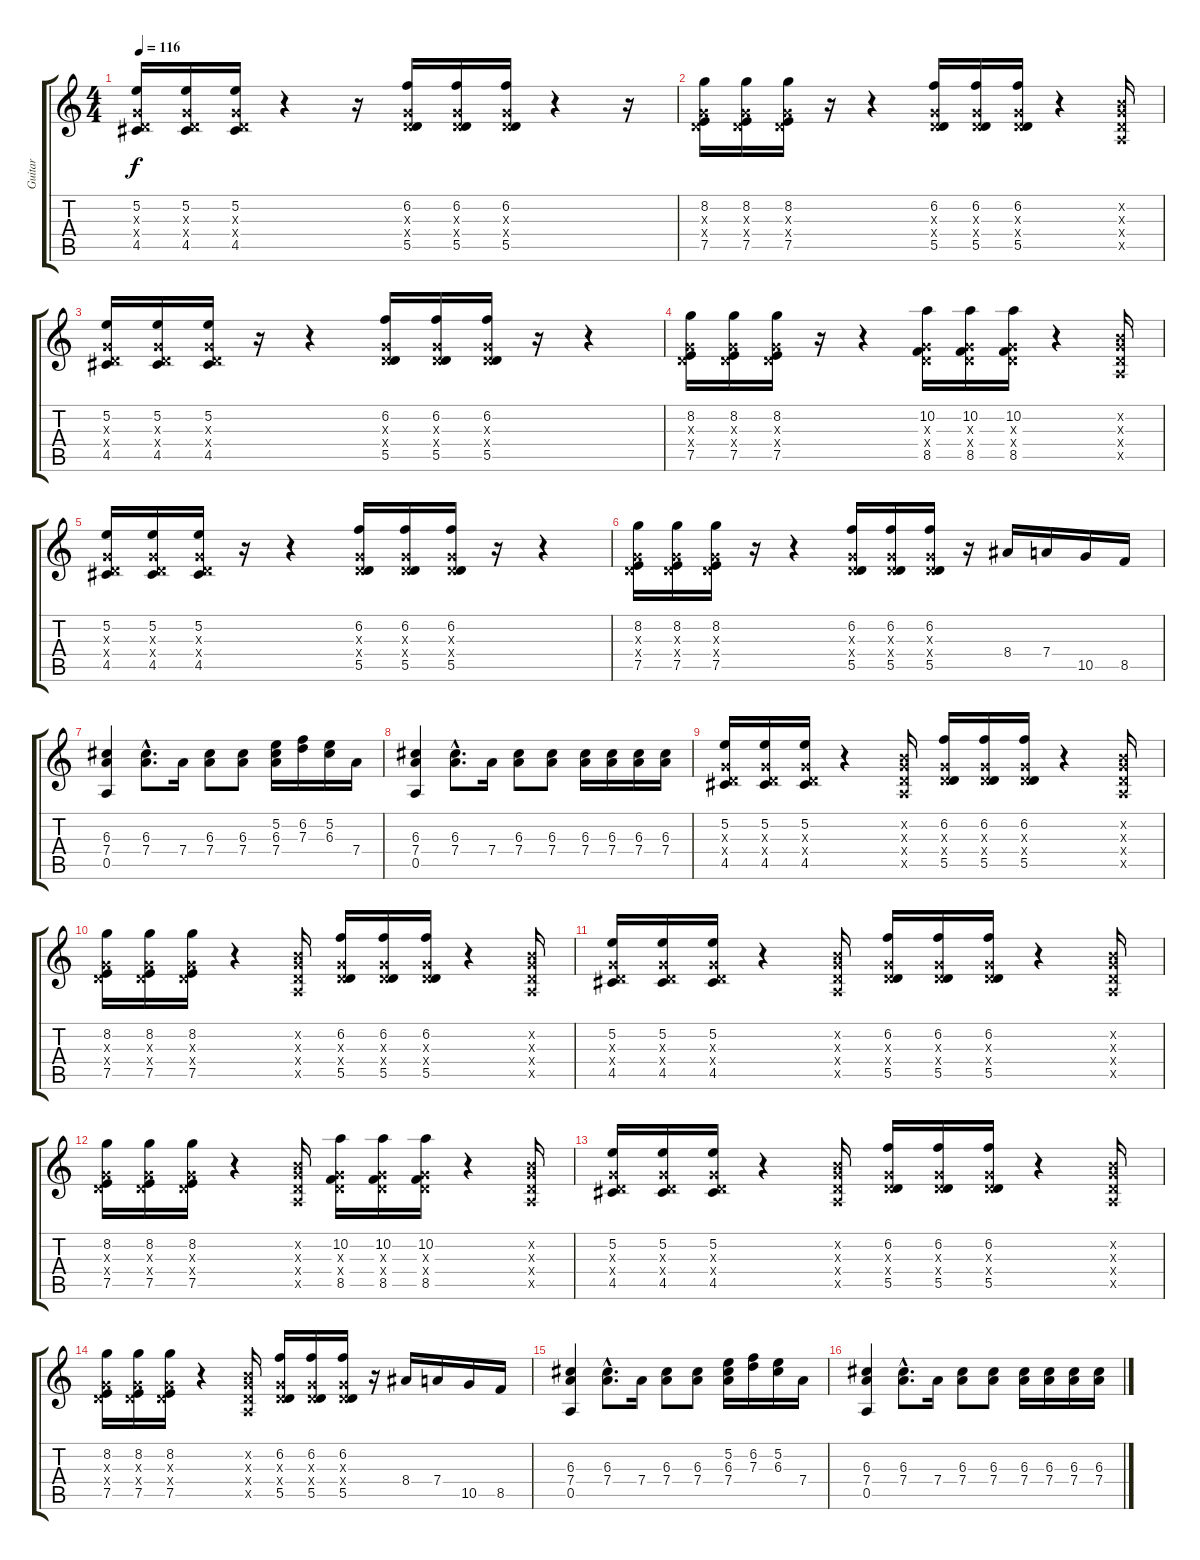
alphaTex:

\track ("Guitar" "Guitar") {instrument distortionguitar}
\staff {score tabs}
\tuning (E4 B3 G3 D3 A2 D2) {hide}
\ts (4 4)
\tempo 116
\clef g2
\ks c
(5.2 0.3{x} 0.4{x} 4.5).16{dy f} (5.2 0.3{x} 0.4{x} 4.5).16 (5.2 0.3{x} 0.4{x} 4.5).16 r.4 r.16 (6.2 0.3{x} 0.4{x} 5.5).16 (6.2 0.3{x} 0.4{x} 5.5).16 (6.2 0.3{x} 0.4{x} 5.5).16 r.4 r.16 |
(8.2 0.3{x} 0.4{x} 7.5).16 (8.2 0.3{x} 0.4{x} 7.5).16 (8.2 0.3{x} 0.4{x} 7.5).16 r.16 r.4 (6.2 0.3{x} 0.4{x} 5.5).16 (6.2 0.3{x} 0.4{x} 5.5).16 (6.2 0.3{x} 0.4{x} 5.5).16 r.4 (0.2{x} 0.3{x} 0.4{x} 0.5{x}).16 |
(5.2 0.3{x} 0.4{x} 4.5).16 (5.2 0.3{x} 0.4{x} 4.5).16 (5.2 0.3{x} 0.4{x} 4.5).16 r.16 r.4 (6.2 0.3{x} 0.4{x} 5.5).16 (6.2 0.3{x} 0.4{x} 5.5).16 (6.2 0.3{x} 0.4{x} 5.5).16 r.16 r.4 |
(8.2 0.3{x} 0.4{x} 7.5).16 (8.2 0.3{x} 0.4{x} 7.5).16 (8.2 0.3{x} 0.4{x} 7.5).16 r.16 r.4 (10.2 0.3{x} 0.4{x} 8.5).16 (10.2 0.3{x} 0.4{x} 8.5).16 (10.2 0.3{x} 0.4{x} 8.5).16 r.4 (0.2{x} 0.3{x} 0.4{x} 0.5{x}).16 |
(5.2 0.3{x} 0.4{x} 4.5).16 (5.2 0.3{x} 0.4{x} 4.5).16 (5.2 0.3{x} 0.4{x} 4.5).16 r.16 r.4 (6.2 0.3{x} 0.4{x} 5.5).16 (6.2 0.3{x} 0.4{x} 5.5).16 (6.2 0.3{x} 0.4{x} 5.5).16 r.16 r.4 |
(8.2 0.3{x} 0.4{x} 7.5).16 (8.2 0.3{x} 0.4{x} 7.5).16 (8.2 0.3{x} 0.4{x} 7.5).16 r.16 r.4 (6.2 0.3{x} 0.4{x} 5.5).16 (6.2 0.3{x} 0.4{x} 5.5).16 (6.2 0.3{x} 0.4{x} 5.5).16 r.16 8.4.16 7.4.16 10.5.16 8.5.16 |
(6.3 7.4 0.5).4 (6.3{hac} 7.4{hac}).8{d} 7.4.16 (6.3 7.4).8 (6.3 7.4).8 (5.2 6.3 7.4).16 (6.2 7.3).16 (5.2 6.3).16 7.4.16 |
(6.3 7.4 0.5).4 (6.3{hac} 7.4{hac}).8{d} 7.4.16 (6.3 7.4).8 (6.3 7.4).8 (6.3 7.4).16 (6.3 7.4).16 (6.3 7.4).16 (6.3 7.4).16 |
(5.2 0.3{x} 0.4{x} 4.5).16 (5.2 0.3{x} 0.4{x} 4.5).16 (5.2 0.3{x} 0.4{x} 4.5).16 r.4 (0.2{x} 0.3{x} 0.4{x} 0.5{x}).16 (6.2 0.3{x} 0.4{x} 5.5).16 (6.2 0.3{x} 0.4{x} 5.5).16 (6.2 0.3{x} 0.4{x} 5.5).16 r.4 (0.2{x} 0.3{x} 0.4{x} 0.5{x}).16 |
(8.2 0.3{x} 0.4{x} 7.5).16 (8.2 0.3{x} 0.4{x} 7.5).16 (8.2 0.3{x} 0.4{x} 7.5).16 r.4 (0.2{x} 0.3{x} 0.4{x} 0.5{x}).16 (6.2 0.3{x} 0.4{x} 5.5).16 (6.2 0.3{x} 0.4{x} 5.5).16 (6.2 0.3{x} 0.4{x} 5.5).16 r.4 (0.2{x} 0.3{x} 0.4{x} 0.5{x}).16 |
(5.2 0.3{x} 0.4{x} 4.5).16 (5.2 0.3{x} 0.4{x} 4.5).16 (5.2 0.3{x} 0.4{x} 4.5).16 r.4 (0.2{x} 0.3{x} 0.4{x} 0.5{x}).16 (6.2 0.3{x} 0.4{x} 5.5).16 (6.2 0.3{x} 0.4{x} 5.5).16 (6.2 0.3{x} 0.4{x} 5.5).16 r.4 (0.2{x} 0.3{x} 0.4{x} 0.5{x}).16 |
(8.2 0.3{x} 0.4{x} 7.5).16 (8.2 0.3{x} 0.4{x} 7.5).16 (8.2 0.3{x} 0.4{x} 7.5).16 r.4 (0.2{x} 0.3{x} 0.4{x} 0.5{x}).16 (10.2 0.3{x} 0.4{x} 8.5).16 (10.2 0.3{x} 0.4{x} 8.5).16 (10.2 0.3{x} 0.4{x} 8.5).16 r.4 (0.2{x} 0.3{x} 0.4{x} 0.5{x}).16 |
(5.2 0.3{x} 0.4{x} 4.5).16 (5.2 0.3{x} 0.4{x} 4.5).16 (5.2 0.3{x} 0.4{x} 4.5).16 r.4 (0.2{x} 0.3{x} 0.4{x} 0.5{x}).16 (6.2 0.3{x} 0.4{x} 5.5).16 (6.2 0.3{x} 0.4{x} 5.5).16 (6.2 0.3{x} 0.4{x} 5.5).16 r.4 (0.2{x} 0.3{x} 0.4{x} 0.5{x}).16 |
(8.2 0.3{x} 0.4{x} 7.5).16 (8.2 0.3{x} 0.4{x} 7.5).16 (8.2 0.3{x} 0.4{x} 7.5).16 r.4 (0.2{x} 0.3{x} 0.4{x} 0.5{x}).16 (6.2 0.3{x} 0.4{x} 5.5).16 (6.2 0.3{x} 0.4{x} 5.5).16 (6.2 0.3{x} 0.4{x} 5.5).16 r.16 8.4.16 7.4.16 10.5.16 8.5.16 |
(6.3 7.4 0.5).4 (6.3{hac} 7.4{hac}).8{d} 7.4.16 (6.3 7.4).8 (6.3 7.4).8 (5.2 6.3 7.4).16 (6.2 7.3).16 (5.2 6.3).16 7.4.16 |
(6.3 7.4 0.5).4 (6.3{hac} 7.4{hac}).8{d} 7.4.16 (6.3 7.4).8 (6.3 7.4).8 (6.3 7.4).16 (6.3 7.4).16 (6.3 7.4).16 (6.3 7.4).16
